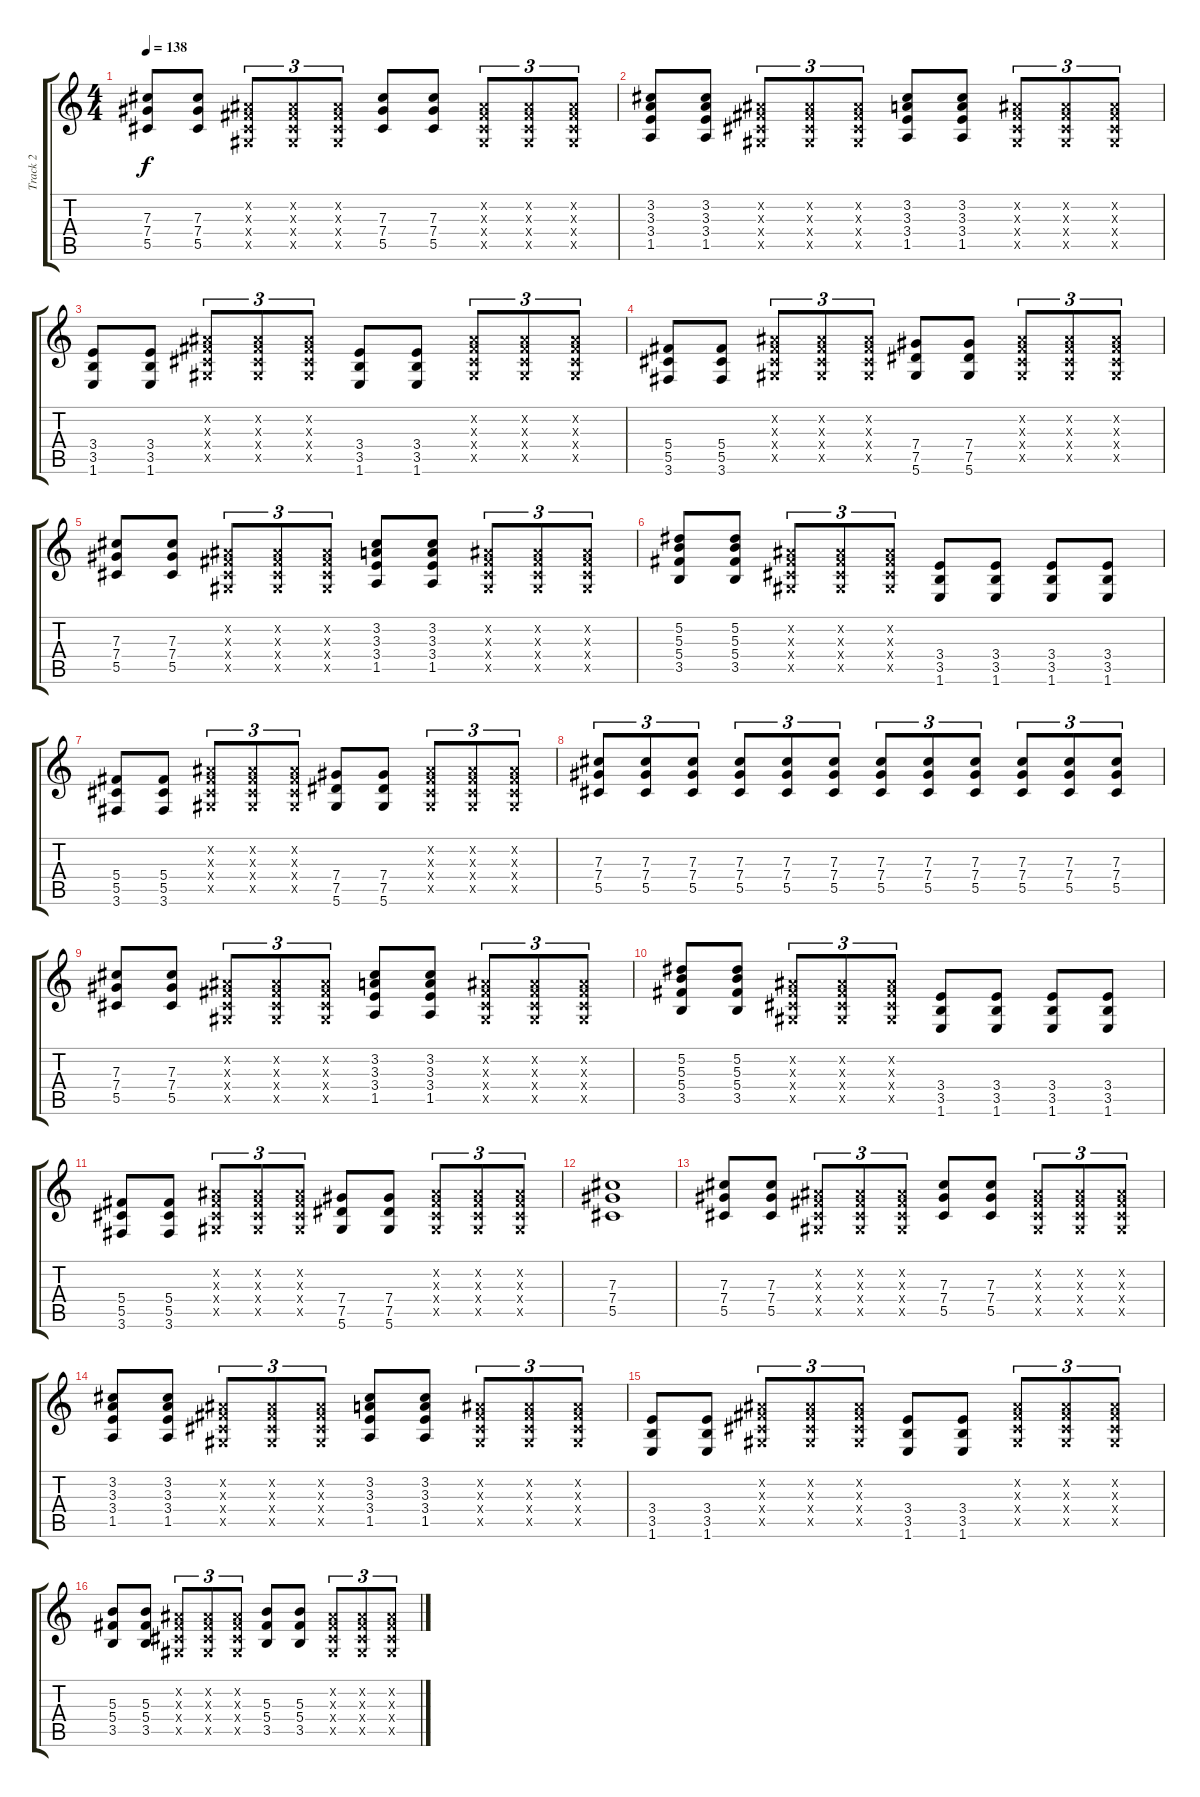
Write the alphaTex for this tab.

\track ("Track 2" "Track 2") {instrument acousticguitarsteel}
\staff {score tabs}
\tuning (Eb4 Bb3 Gb3 Db3 Ab2 Eb2) {hide}
\ts (4 4)
\tempo 138
\clef g2
\ks c
(7.3 7.4 5.5).8{dy f} (7.3 7.4 5.5).8 (0.2{x} 0.3{x} 0.4{x} 0.5{x}).8{tu (3 2)} (0.2{x} 0.3{x} 0.4{x} 0.5{x}).8{tu (3 2)} (0.2{x} 0.3{x} 0.4{x} 0.5{x}).8{tu (3 2)} (7.3 7.4 5.5).8 (7.3 7.4 5.5).8 (0.2{x} 0.3{x} 0.4{x} 0.5{x}).8{tu (3 2)} (0.2{x} 0.3{x} 0.4{x} 0.5{x}).8{tu (3 2)} (0.2{x} 0.3{x} 0.4{x} 0.5{x}).8{tu (3 2)} |
(3.2 3.3 3.4 1.5).8 (3.2 3.3 3.4 1.5).8 (0.2{x} 0.3{x} 0.4{x} 0.5{x}).8{tu (3 2)} (0.2{x} 0.3{x} 0.4{x} 0.5{x}).8{tu (3 2)} (0.2{x} 0.3{x} 0.4{x} 0.5{x}).8{tu (3 2)} (3.2 3.3 3.4 1.5).8 (3.2 3.3 3.4 1.5).8 (0.2{x} 0.3{x} 0.4{x} 0.5{x}).8{tu (3 2)} (0.2{x} 0.3{x} 0.4{x} 0.5{x}).8{tu (3 2)} (0.2{x} 0.3{x} 0.4{x} 0.5{x}).8{tu (3 2)} |
(3.4 3.5 1.6).8 (3.4 3.5 1.6).8 (0.2{x} 0.3{x} 0.4{x} 0.5{x}).8{tu (3 2)} (0.2{x} 0.3{x} 0.4{x} 0.5{x}).8{tu (3 2)} (0.2{x} 0.3{x} 0.4{x} 0.5{x}).8{tu (3 2)} (3.4 3.5 1.6).8 (3.4 3.5 1.6).8 (0.2{x} 0.3{x} 0.4{x} 0.5{x}).8{tu (3 2)} (0.2{x} 0.3{x} 0.4{x} 0.5{x}).8{tu (3 2)} (0.2{x} 0.3{x} 0.4{x} 0.5{x}).8{tu (3 2)} |
(5.4 5.5 3.6).8 (5.4 5.5 3.6).8 (0.2{x} 0.3{x} 0.4{x} 0.5{x}).8{tu (3 2)} (0.2{x} 0.3{x} 0.4{x} 0.5{x}).8{tu (3 2)} (0.2{x} 0.3{x} 0.4{x} 0.5{x}).8{tu (3 2)} (7.4 7.5 5.6).8 (7.4 7.5 5.6).8 (0.2{x} 0.3{x} 0.4{x} 0.5{x}).8{tu (3 2)} (0.2{x} 0.3{x} 0.4{x} 0.5{x}).8{tu (3 2)} (0.2{x} 0.3{x} 0.4{x} 0.5{x}).8{tu (3 2)} |
(7.3 7.4 5.5).8 (7.3 7.4 5.5).8 (0.2{x} 0.3{x} 0.4{x} 0.5{x}).8{tu (3 2)} (0.2{x} 0.3{x} 0.4{x} 0.5{x}).8{tu (3 2)} (0.2{x} 0.3{x} 0.4{x} 0.5{x}).8{tu (3 2)} (3.2 3.3 3.4 1.5).8 (3.2 3.3 3.4 1.5).8 (0.2{x} 0.3{x} 0.4{x} 0.5{x}).8{tu (3 2)} (0.2{x} 0.3{x} 0.4{x} 0.5{x}).8{tu (3 2)} (0.2{x} 0.3{x} 0.4{x} 0.5{x}).8{tu (3 2)} |
(5.2 5.3 5.4 3.5).8 (5.2 5.3 5.4 3.5).8 (0.2{x} 0.3{x} 0.4{x} 0.5{x}).8{tu (3 2)} (0.2{x} 0.3{x} 0.4{x} 0.5{x}).8{tu (3 2)} (0.2{x} 0.3{x} 0.4{x} 0.5{x}).8{tu (3 2)} (3.4 3.5 1.6).8 (3.4 3.5 1.6).8 (3.4 3.5 1.6).8 (3.4 3.5 1.6).8 |
(5.4 5.5 3.6).8 (5.4 5.5 3.6).8 (0.2{x} 0.3{x} 0.4{x} 0.5{x}).8{tu (3 2)} (0.2{x} 0.3{x} 0.4{x} 0.5{x}).8{tu (3 2)} (0.2{x} 0.3{x} 0.4{x} 0.5{x}).8{tu (3 2)} (7.4 7.5 5.6).8 (7.4 7.5 5.6).8 (0.2{x} 0.3{x} 0.4{x} 0.5{x}).8{tu (3 2)} (0.2{x} 0.3{x} 0.4{x} 0.5{x}).8{tu (3 2)} (0.2{x} 0.3{x} 0.4{x} 0.5{x}).8{tu (3 2)} |
(7.3 7.4 5.5).8{tu (3 2)} (7.3 7.4 5.5).8{tu (3 2)} (7.3 7.4 5.5).8{tu (3 2)} (7.3 7.4 5.5).8{tu (3 2)} (7.3 7.4 5.5).8{tu (3 2)} (7.3 7.4 5.5).8{tu (3 2)} (7.3 7.4 5.5).8{tu (3 2)} (7.3 7.4 5.5).8{tu (3 2)} (7.3 7.4 5.5).8{tu (3 2)} (7.3 7.4 5.5).8{tu (3 2)} (7.3 7.4 5.5).8{tu (3 2)} (7.3 7.4 5.5).8{tu (3 2)} |
(7.3 7.4 5.5).8 (7.3 7.4 5.5).8 (0.2{x} 0.3{x} 0.4{x} 0.5{x}).8{tu (3 2)} (0.2{x} 0.3{x} 0.4{x} 0.5{x}).8{tu (3 2)} (0.2{x} 0.3{x} 0.4{x} 0.5{x}).8{tu (3 2)} (3.2 3.3 3.4 1.5).8 (3.2 3.3 3.4 1.5).8 (0.2{x} 0.3{x} 0.4{x} 0.5{x}).8{tu (3 2)} (0.2{x} 0.3{x} 0.4{x} 0.5{x}).8{tu (3 2)} (0.2{x} 0.3{x} 0.4{x} 0.5{x}).8{tu (3 2)} |
(5.2 5.3 5.4 3.5).8 (5.2 5.3 5.4 3.5).8 (0.2{x} 0.3{x} 0.4{x} 0.5{x}).8{tu (3 2)} (0.2{x} 0.3{x} 0.4{x} 0.5{x}).8{tu (3 2)} (0.2{x} 0.3{x} 0.4{x} 0.5{x}).8{tu (3 2)} (3.4 3.5 1.6).8 (3.4 3.5 1.6).8 (3.4 3.5 1.6).8 (3.4 3.5 1.6).8 |
(5.4 5.5 3.6).8 (5.4 5.5 3.6).8 (0.2{x} 0.3{x} 0.4{x} 0.5{x}).8{tu (3 2)} (0.2{x} 0.3{x} 0.4{x} 0.5{x}).8{tu (3 2)} (0.2{x} 0.3{x} 0.4{x} 0.5{x}).8{tu (3 2)} (7.4 7.5 5.6).8 (7.4 7.5 5.6).8 (0.2{x} 0.3{x} 0.4{x} 0.5{x}).8{tu (3 2)} (0.2{x} 0.3{x} 0.4{x} 0.5{x}).8{tu (3 2)} (0.2{x} 0.3{x} 0.4{x} 0.5{x}).8{tu (3 2)} |
(7.3 7.4 5.5).1 |
(7.3 7.4 5.5).8 (7.3 7.4 5.5).8 (0.2{x} 0.3{x} 0.4{x} 0.5{x}).8{tu (3 2)} (0.2{x} 0.3{x} 0.4{x} 0.5{x}).8{tu (3 2)} (0.2{x} 0.3{x} 0.4{x} 0.5{x}).8{tu (3 2)} (7.3 7.4 5.5).8 (7.3 7.4 5.5).8 (0.2{x} 0.3{x} 0.4{x} 0.5{x}).8{tu (3 2)} (0.2{x} 0.3{x} 0.4{x} 0.5{x}).8{tu (3 2)} (0.2{x} 0.3{x} 0.4{x} 0.5{x}).8{tu (3 2)} |
(3.2 3.3 3.4 1.5).8 (3.2 3.3 3.4 1.5).8 (0.2{x} 0.3{x} 0.4{x} 0.5{x}).8{tu (3 2)} (0.2{x} 0.3{x} 0.4{x} 0.5{x}).8{tu (3 2)} (0.2{x} 0.3{x} 0.4{x} 0.5{x}).8{tu (3 2)} (3.2 3.3 3.4 1.5).8 (3.2 3.3 3.4 1.5).8 (0.2{x} 0.3{x} 0.4{x} 0.5{x}).8{tu (3 2)} (0.2{x} 0.3{x} 0.4{x} 0.5{x}).8{tu (3 2)} (0.2{x} 0.3{x} 0.4{x} 0.5{x}).8{tu (3 2)} |
(3.4 3.5 1.6).8 (3.4 3.5 1.6).8 (0.2{x} 0.3{x} 0.4{x} 0.5{x}).8{tu (3 2)} (0.2{x} 0.3{x} 0.4{x} 0.5{x}).8{tu (3 2)} (0.2{x} 0.3{x} 0.4{x} 0.5{x}).8{tu (3 2)} (3.4 3.5 1.6).8 (3.4 3.5 1.6).8 (0.2{x} 0.3{x} 0.4{x} 0.5{x}).8{tu (3 2)} (0.2{x} 0.3{x} 0.4{x} 0.5{x}).8{tu (3 2)} (0.2{x} 0.3{x} 0.4{x} 0.5{x}).8{tu (3 2)} |
(5.3 5.4 3.5).8 (5.3 5.4 3.5).8 (0.2{x} 0.3{x} 0.4{x} 0.5{x}).8{tu (3 2)} (0.2{x} 0.3{x} 0.4{x} 0.5{x}).8{tu (3 2)} (0.2{x} 0.3{x} 0.4{x} 0.5{x}).8{tu (3 2)} (5.3 5.4 3.5).8 (5.3 5.4 3.5).8 (0.2{x} 0.3{x} 0.4{x} 0.5{x}).8{tu (3 2)} (0.2{x} 0.3{x} 0.4{x} 0.5{x}).8{tu (3 2)} (0.2{x} 0.3{x} 0.4{x} 0.5{x}).8{tu (3 2)}
